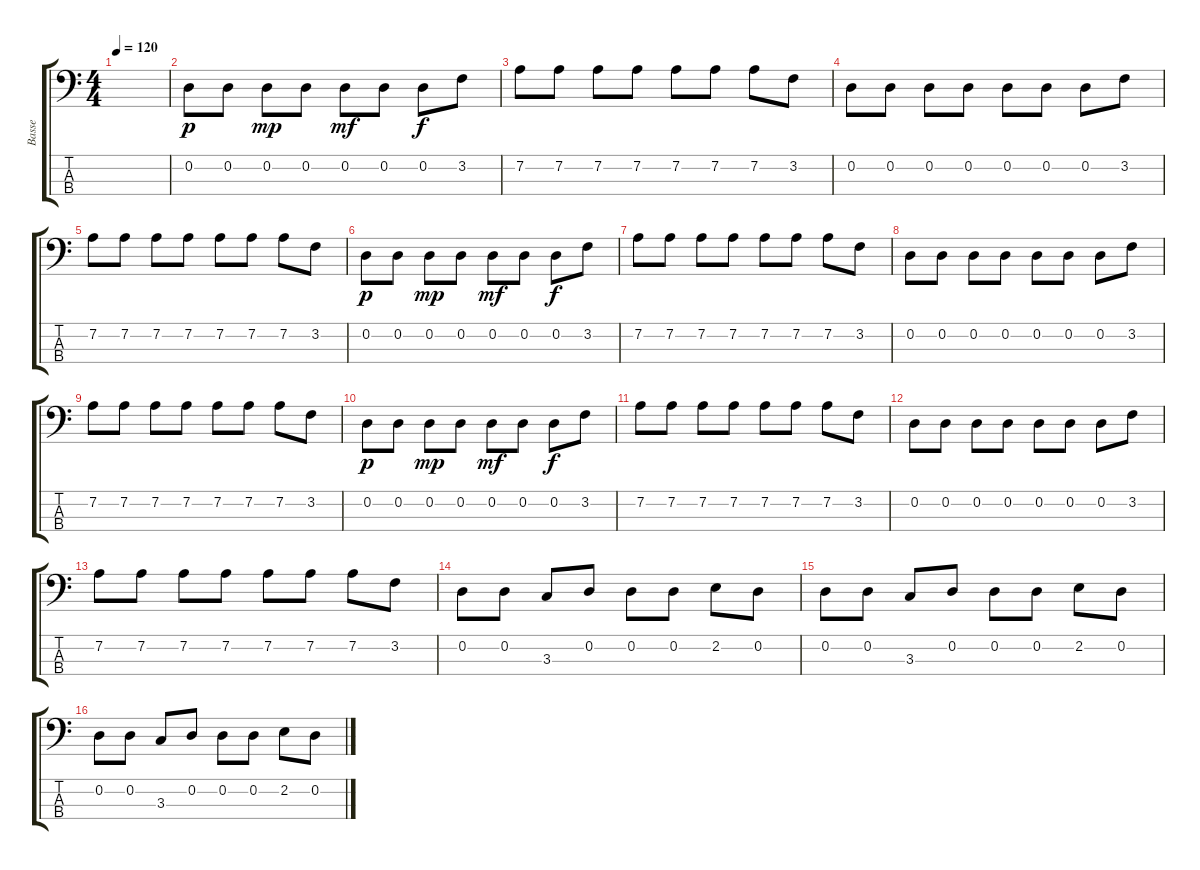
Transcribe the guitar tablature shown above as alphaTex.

\track ("Basse" "Basse") {instrument electricbassfinger}
\staff {score tabs}
\tuning (G2 D2 A1 E1) {hide}
\ts (4 4)
\tempo 120
\clef f4
\ks c
|
0.2.8{dy p} 0.2.8 0.2.8{dy mp} 0.2.8 0.2.8{dy mf} 0.2.8 0.2.8{dy f} 3.2.8 |
7.2.8 7.2.8 7.2.8 7.2.8 7.2.8 7.2.8 7.2.8 3.2.8 |
0.2.8 0.2.8 0.2.8 0.2.8 0.2.8 0.2.8 0.2.8 3.2.8 |
7.2.8 7.2.8 7.2.8 7.2.8 7.2.8 7.2.8 7.2.8 3.2.8 |
0.2.8{dy p} 0.2.8 0.2.8{dy mp} 0.2.8 0.2.8{dy mf} 0.2.8 0.2.8{dy f} 3.2.8 |
7.2.8 7.2.8 7.2.8 7.2.8 7.2.8 7.2.8 7.2.8 3.2.8 |
0.2.8 0.2.8 0.2.8 0.2.8 0.2.8 0.2.8 0.2.8 3.2.8 |
7.2.8 7.2.8 7.2.8 7.2.8 7.2.8 7.2.8 7.2.8 3.2.8 |
0.2.8{dy p} 0.2.8 0.2.8{dy mp} 0.2.8 0.2.8{dy mf} 0.2.8 0.2.8{dy f} 3.2.8 |
7.2.8 7.2.8 7.2.8 7.2.8 7.2.8 7.2.8 7.2.8 3.2.8 |
0.2.8 0.2.8 0.2.8 0.2.8 0.2.8 0.2.8 0.2.8 3.2.8 |
7.2.8 7.2.8 7.2.8 7.2.8 7.2.8 7.2.8 7.2.8 3.2.8 |
0.2.8 0.2.8 3.3.8 0.2.8 0.2.8 0.2.8 2.2.8 0.2.8 |
0.2.8 0.2.8 3.3.8 0.2.8 0.2.8 0.2.8 2.2.8 0.2.8 |
0.2.8 0.2.8 3.3.8 0.2.8 0.2.8 0.2.8 2.2.8 0.2.8
